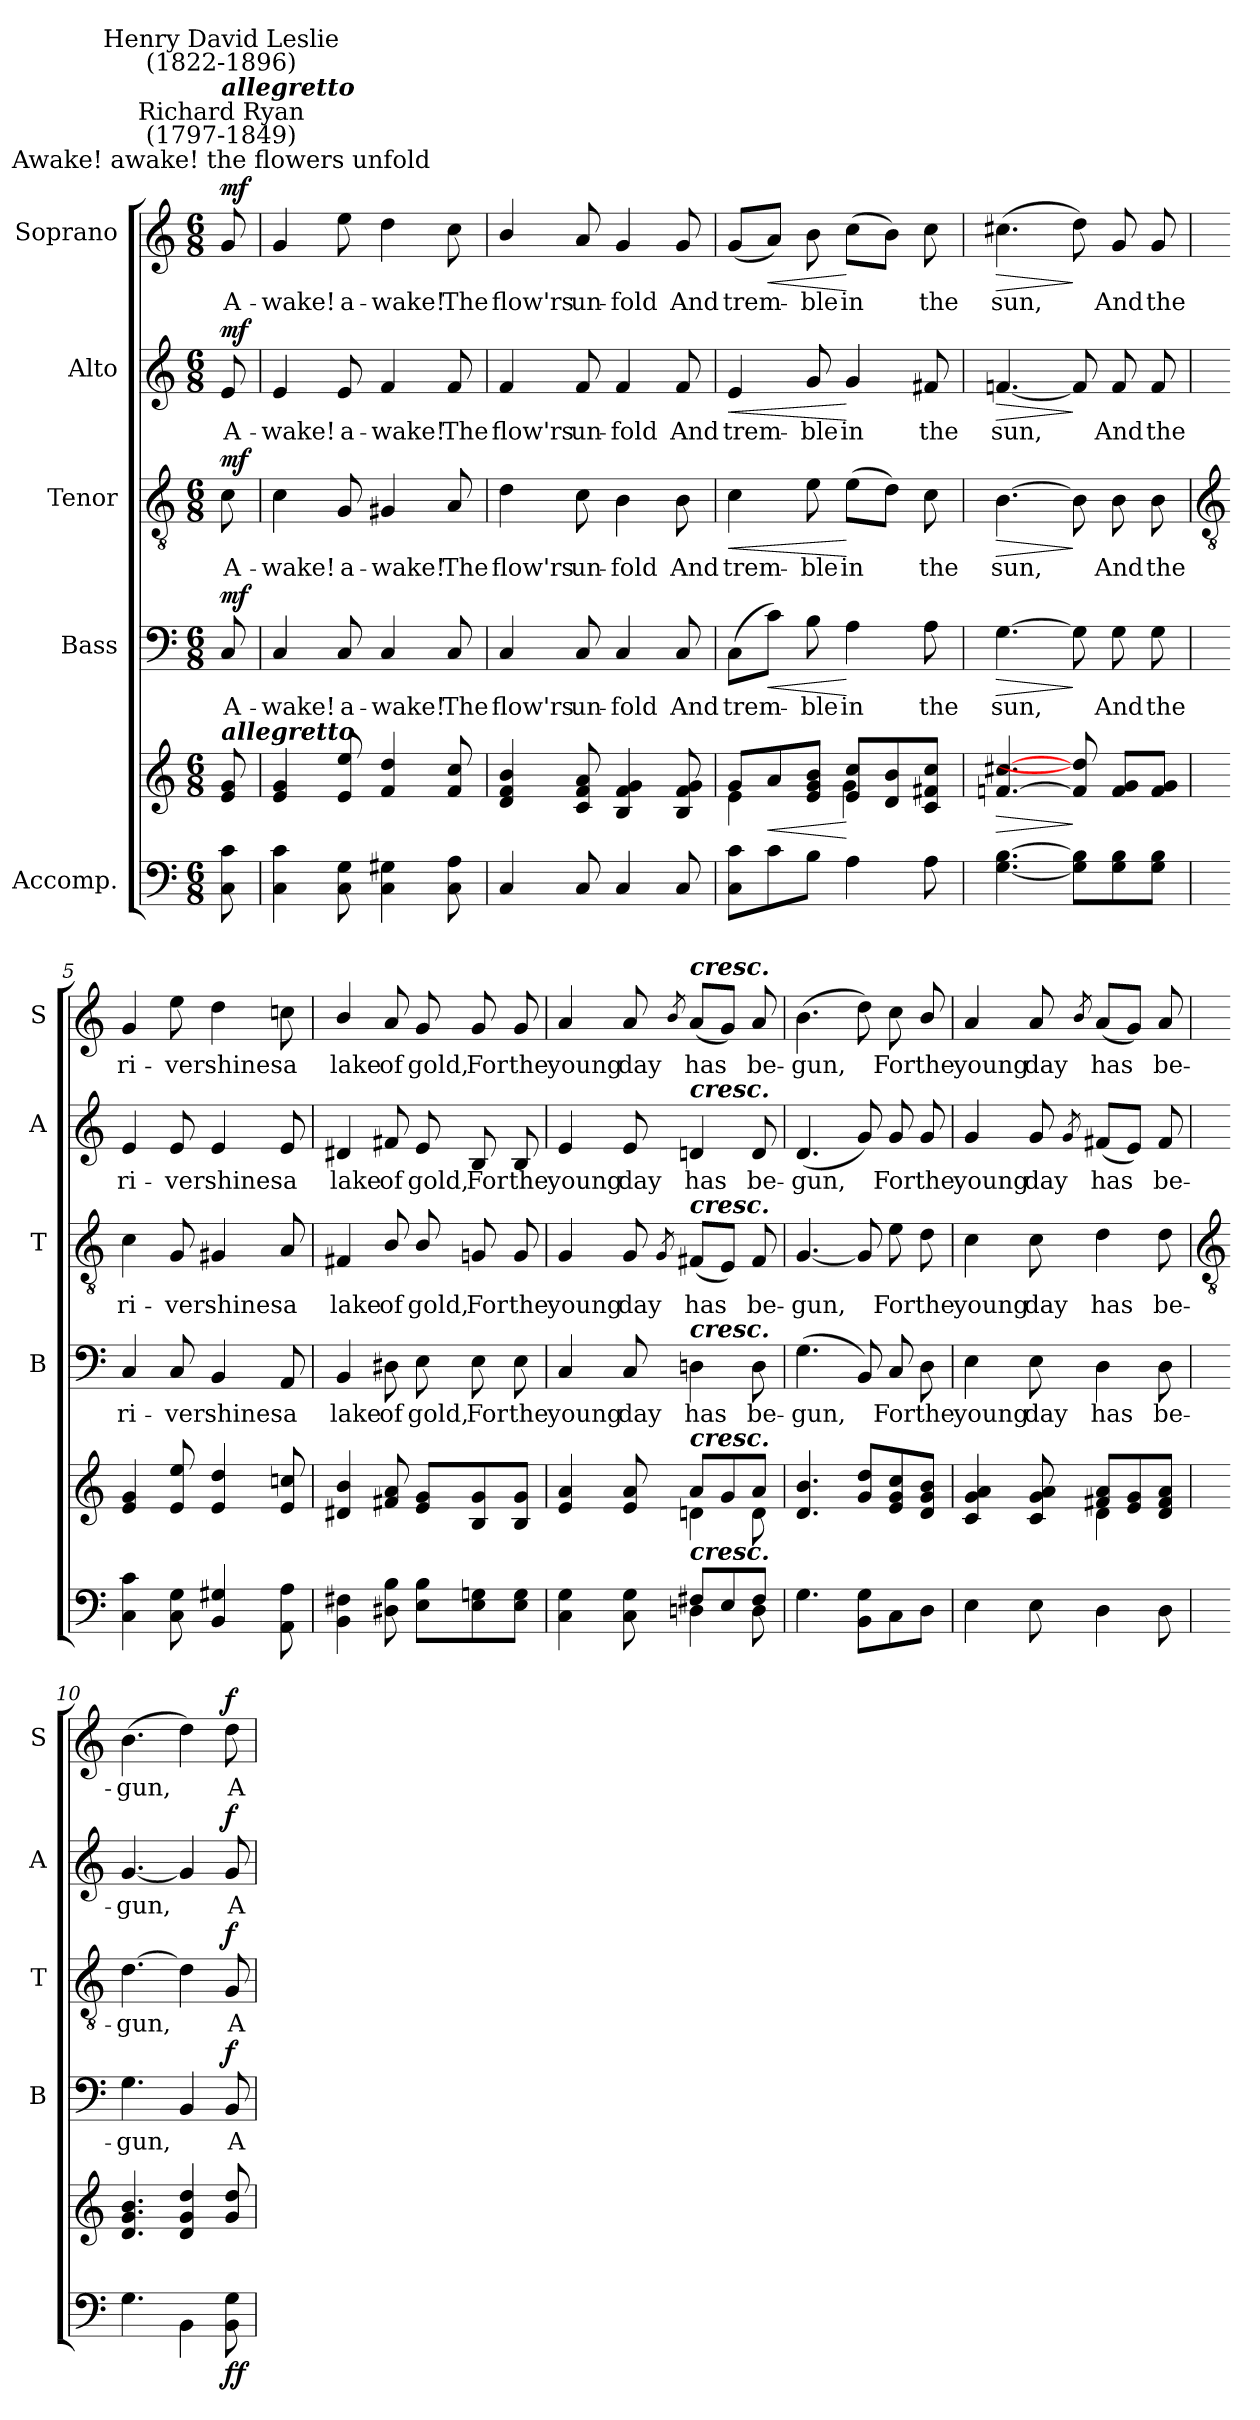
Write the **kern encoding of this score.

**kern	**kern	**dynam	**kern	**text	**dynam	**kern	**text	**dynam	**kern	**text	**dynam	**kern	**text	**dynam
*part5	*part5	*part5	*part4	*part4	*part4	*part3	*part3	*part3	*part2	*part2	*part2	*part1	*part1	*part1
*staff6	*staff5	*staff5/6	*staff4	*staff4	*staff4	*staff3	*staff3	*staff3	*staff2	*staff2	*staff2	*staff1	*staff1	*staff1
*I"Accomp.	*	*	*I"Bass	*	*	*I"Tenor	*	*	*I"Alto	*	*	*I"Soprano	*	*
*	*	*	*I'B	*	*	*I'T	*	*	*I'A	*	*	*I'S	*	*
*clefF4	*clefG2	*	*clefF4	*	*	*clefGv2	*	*	*clefG2	*	*	*clefG2	*	*
*k[]	*k[]	*	*k[]	*	*	*k[]	*	*	*k[]	*	*	*k[]	*	*
*C:	*C:	*	*C:	*	*	*C:	*	*	*C:	*	*	*C:	*	*
*M6/8	*M6/8	*	*M6/8	*	*	*M6/8	*	*	*M6/8	*	*	*M6/8	*	*
*MM84	*MM84	*	*MM84	*	*	*MM84	*	*	*MM84	*	*	*MM84	*	*
=	=	=	=	=	=	=	=	=	=	=	=	=	=	=
*	*^	*	*	*	*	*	*	*	*	*	*	*	*	*
!	!	!	!	!	!	!	!	!	!	!	!	!	!LO:TX:a:cj:t=Awake! awake! the flowers unfold	!	!
!	!	!	!	!	!	!	!	!	!	!	!	!	!LO:TX:a:cj:t=Richard Ryan\n(1797-1849)	!	!
!	!	!	!	!	!	!	!	!	!	!	!	!	!LO:TX:a:Bi:t=allegretto	!	!
!	!	!	!	!	!	!	!	!	!	!	!	!	!LO:TX:a:cj:t=Henry David Leslie\n(1822-1896)	!	!
!	!LO:TX:a:Bi:t=allegretto	!	!	!	!	!	!	!	!	!	!	!	!	!	!
!	!	!	!LO:DY:b=2	!	!LO:LY:b	!	!	!LO:LY:b	!	!	!LO:LY:b	!	!	!LO:LY:b	!
!	!	!	!LO:DY:n=1:b	!	!	!LO:DY:b	!	!	!LO:DY:b	!	!	!LO:DY:b	!	!	!LO:DY:b
8C 8c	8e/ 8g/	8ryy	mf mf	8C	A-	mf	8c	A-	mf	8e	A-	mf	8g/	A-	mf
=1	=1	=1	=1	=1	=1	=1	=1	=1	=1	=1	=1	=1	=1	=1	=1
!	!	!LO:N:vis=1	!	!	!LO:LY:b	!	!	!LO:LY:b	!	!	!LO:LY:b	!	!	!LO:LY:b	!
4C 4c	4e/ 4g/	2.ryy	.	4C	-wake!	.	4c	-wake!	.	4e	-wake!	.	4g	-wake!	.
!	!	!	!	!	!LO:LY:b	!	!	!LO:LY:b	!	!	!LO:LY:b	!	!	!LO:LY:b	!
8C 8G	8e/ 8ee/	.	.	8C	a-	.	8G	a-	.	8e	a-	.	8ee	a-	.
!	!	!	!	!	!LO:LY:b	!	!	!LO:LY:b	!	!	!LO:LY:b	!	!	!LO:LY:b	!
4C 4G#X	4f/ 4dd/	.	.	4C	-wake!	.	4G#X	-wake!	.	4f	-wake!	.	4dd	-wake!	.
!	!	!	!	!	!LO:LY:b	!	!	!LO:LY:b	!	!	!LO:LY:b	!	!	!LO:LY:b	!
8C 8A	8f/ 8cc/	.	.	8C	The	.	8A	The	.	8f	The	.	8cc	The	.
=2	=2	=2	=2	=2	=2	=2	=2	=2	=2	=2	=2	=2	=2	=2	=2
!	!	!LO:N:vis=1	!	!	!LO:LY:b	!	!	!LO:LY:b	!	!	!LO:LY:b	!	!	!LO:LY:b	!
4C	4d/ 4f/ 4b/	2.ryy	.	4C	flow'rs	.	4d	flow'rs	.	4f	flow'rs	.	4b/	flow'rs	.
!	!	!	!	!	!LO:LY:b	!	!	!LO:LY:b	!	!	!LO:LY:b	!	!	!LO:LY:b	!
8C	8c/ 8f/ 8a/	.	.	8C	un-	.	8c	un-	.	8f	un-	.	8a	un-	.
!	!	!	!	!	!LO:LY:b	!	!	!LO:LY:b	!	!	!LO:LY:b	!	!	!LO:LY:b	!
4C	4B/ 4f/ 4g/	.	.	4C	-fold	.	4B	-fold	.	4f	-fold	.	4g	-fold	.
!	!	!	!	!	!LO:LY:b	!	!	!LO:LY:b	!	!	!LO:LY:b	!	!	!LO:LY:b	!
8C	8B/ 8f/ 8g/	.	.	8C	And	.	8B	And	.	8f	And	.	8g	And	.
=3	=3	=3	=3	=3	=3	=3	=3	=3	=3	=3	=3	=3	=3	=3	=3
!	!	!	!	!	!LO:LY:b	!	!	!LO:LY:b	!LO:HP:b	!	!LO:LY:b	!LO:HP:b	!	!LO:LY:b	!
8C 8cL	8g/L	4e\	.	(8CL	trem-	.	4c	trem-	<	4e	trem-	<	(<8gL	trem-	.
!	!	!	!LO:HP:b	!	!	!LO:HP:b	!	!	!	!	!	!	!	!	!LO:HP:b
8c	8a/	.	<	8cJ)	.	<	.	.	.	.	.	.	8aJ)	.	<
!	!	!	!	!	!LO:LY:b	!	!	!LO:LY:b	!	!	!LO:LY:b	!	!	!LO:LY:b	!
8BJ	8e/ 8g/ 8b/J	8ryy	.	8B	ble	.	8e	-ble	.	8g	-ble	.	8b	ble	.
!	!	!	!	!	!LO:LY:b	!	!	!LO:LY:b	!	!	!LO:LY:b	!	!	!LO:LY:b	!
4A	8e/ 8cc/L	4g\	[	4A	in	[	(>8eL	in	[	4g	in	[	(>8ccL	in	[
.	8d/ 8b/	.	.	.	.	.	8dJ)	.	.	.	.	.	8bJ)	.	.
!	!	!	!	!	!LO:LY:b	!	!	!LO:LY:b	!	!	!LO:LY:b	!	!	!LO:LY:b	!
8A	8c/ 8f#X/ 8cc/J	8ryy	.	8A	the	.	8c	the	.	8f#X	the	.	8cc	the	.
=4	=4	=4	=4	=4	=4	=4	=4	=4	=4	=4	=4	=4	=4	=4	=4
!	!	!LO:N:vis=1	!LO:HP:b	!	!LO:LY:b	!LO:HP:b	!	!LO:LY:b	!LO:HP:b	!	!LO:LY:b	!LO:HP:b	!	!LO:LY:b	!LO:HP:b
[4.G [4.B	[4.fn/ [4.cc#X/	2.ryy	>	[4.G	sun,	>	[4.B	sun,	>	[4.fn	sun,	>	(>4.cc#X	sun,	>
8G] 8B]L	8f/] 8dd/]	.	]	8G]	.	]	8B]	.	]	8f]	.	]	8dd)	.	]
!	!	!	!	!	!LO:LY:b	!	!	!LO:LY:b	!	!	!LO:LY:b	!	!	!LO:LY:b	!
8G 8B	8f/ 8g/L	.	.	8G	And	.	8B	And	.	8f	And	.	8g	And	.
!	!	!	!	!	!LO:LY:b	!	!	!LO:LY:b	!	!	!LO:LY:b	!	!	!LO:LY:b	!
8G 8BJ	8f/ 8g/J	.	.	8G	the	.	8B	the	.	8f	the	.	8g	the	.
!!LO:LB:g=z
=5	=5	=5	=5	=5	=5	=5	=5	=5	=5	=5	=5	=5	=5	=5	=5
*	*	*	*	*	*	*	*clefGv2	*	*	*	*	*	*	*	*
!LO:N:vis=1	!	!LO:N:vis=1	!	!	!LO:LY:b	!	!	!LO:LY:b	!	!	!LO:LY:b	!	!	!LO:LY:b	!
*^	*	*	*	*	*	*	*	*	*	*	*	*	*	*	*
2.ryy	4C\ 4c\	4e/ 4g/	2.ryy	.	4C	ri-	.	4c	ri-	.	4e	ri-	.	4g	ri-	.
!	!	!	!	!	!	!LO:LY:b	!	!	!LO:LY:b	!	!	!LO:LY:b	!	!	!LO:LY:b	!
.	8C\ 8G\	8e/ 8ee/	.	.	8C	-ver	.	8G	-ver	.	8e	-ver	.	8ee	-ver	.
!	!	!	!	!	!	!LO:LY:b	!	!	!LO:LY:b	!	!	!LO:LY:b	!	!	!LO:LY:b	!
.	4BB/ 4G#X/	4e/ 4dd/	.	.	4BB	shines	.	4G#X	shines	.	4e	shines	.	4dd	shines	.
!	!	!	!	!	!	!LO:LY:b	!	!	!LO:LY:b	!	!	!LO:LY:b	!	!	!LO:LY:b	!
.	8AA\ 8A\	8e/ 8ccn/	.	.	8AA	a	.	8A	a	.	8e	a	.	8ccn	a	.
=6	=6	=6	=6	=6	=6	=6	=6	=6	=6	=6	=6	=6	=6	=6	=6	=6
!LO:N:vis=1	!	!	!LO:N:vis=1	!	!	!LO:LY:b	!	!	!LO:LY:b	!	!	!LO:LY:b	!	!	!LO:LY:b	!
2.ryy	4BB\ 4F#X\	4d#X/ 4b/	2.ryy	.	4BB	lake	.	4F#X	lake	.	4d#X	lake	.	4b/	lake	.
!	!	!	!	!	!	!LO:LY:b	!	!	!LO:LY:b	!	!	!LO:LY:b	!	!	!LO:LY:b	!
.	8D#X\ 8B\	8f#X/ 8a/	.	.	8D#X	of	.	8B/	of	.	8f#X	of	.	8a	of	.
!	!	!	!	!	!	!LO:LY:b	!	!	!LO:LY:b	!	!	!LO:LY:b	!	!	!LO:LY:b	!
.	8E\ 8B\L	8e/ 8g/L	.	.	8E	gold,	.	8B/	gold,	.	8e	gold,	.	8g	gold,	.
!	!	!	!	!	!	!LO:LY:b	!	!	!LO:LY:b	!	!	!LO:LY:b	!	!	!LO:LY:b	!
.	8E\ 8Gn\	8B/ 8g/	.	.	8E	For	.	8Gn	For	.	8B	For	.	8g	For	.
!	!	!	!	!	!	!LO:LY:b	!	!	!LO:LY:b	!	!	!LO:LY:b	!	!	!LO:LY:b	!
.	8E\ 8G\J	8B/ 8g/J	.	.	8E	the	.	8G	the	.	8B	the	.	8g	the	.
=7	=7	=7	=7	=7	=7	=7	=7	=7	=7	=7	=7	=7	=7	=7	=7	=7
!	!	!	!	!	!	!LO:LY:b	!	!	!LO:LY:b	!	!	!LO:LY:b	!	!	!LO:LY:b	!
4.ryy	4C\ 4G\	4e/ 4a/	4.ryy	.	4C	young	.	4G	young	.	4e	young	.	4a	young	.
!	!	!	!	!	!	!LO:LY:b	!	!	!LO:LY:b	!	!	!LO:LY:b	!	!	!LO:LY:b	!
.	8C\ 8G\	8e/ 8a/	.	.	8C	day	.	8G	day	.	8e	day	.	8a	day	.
.	.	.	.	.	.	.	.	8qG	.	.	.	.	.	8qb/	.	.
!	!	!	!	!	!	!	!	!	!	!	!	!	!	!LO:TX:a:Bi:t=cresc.	!	!
!	!	!	!	!	!	!	!	!	!	!	!LO:TX:a:Bi:t=cresc.	!	!	!	!	!
!	!	!	!	!	!	!	!	!LO:TX:a:Bi:t=cresc.	!	!	!	!	!	!	!	!
!	!	!	!	!	!LO:TX:a:Bi:t=cresc.	!	!	!	!	!	!	!	!	!	!	!
!	!	!LO:TX:a:Bi:t=cresc.	!	!	!	!	!	!	!	!	!	!	!	!	!	!
!LO:TX:a:Bi:t=cresc.	!	!	!	!	!	!	!	!	!	!	!	!	!	!	!	!
!	!	!	!	!	!	!LO:LY:b	!	!	!LO:LY:b	!	!	!LO:LY:b	!	!	!LO:LY:b	!
8F#X/L	4Dn\	8a/L	4dn\	.	4Dn	has	.	(<8F#XL	has	.	4dn	has	.	(<8aL	has	.
8E/	.	8g/	.	.	.	.	.	8EJ)	.	.	.	.	.	8gJ)	.	.
!	!	!	!	!	!	!LO:LY:b	!	!	!LO:LY:b	!	!	!LO:LY:b	!	!	!LO:LY:b	!
8F#/J	8D\	8a/J	8d\	.	8D	be-	.	8F#	be-	.	8d	be-	.	8a	be-	.
=8	=8	=8	=8	=8	=8	=8	=8	=8	=8	=8	=8	=8	=8	=8	=8	=8
!	!	!	!LO:N:vis=1	!	!	!LO:LY:b	!	!	!LO:LY:b	!	!	!LO:LY:b	!	!	!LO:LY:b	!
*v	*v	*	*	*	*	*	*	*	*	*	*	*	*	*	*	*
4.G\	4.d/ 4.b/	2.ryy	.	(<4.G	-gun,	.	[4.G	-gun,	.	(<4.d	-gun,	.	(>4.b	-gun,	.
8BB\ 8G\L	8g/ 8dd/L	.	.	8BB)	.	.	8G]	.	.	8g)	.	.	8dd)	.	.
!	!	!	!	!	!LO:LY:b	!	!	!LO:LY:b	!	!	!LO:LY:b	!	!	!LO:LY:b	!
8C\	8e/ 8g/ 8cc/	.	.	8C	For	.	8e	For	.	8g	For	.	8cc	For	.
!	!	!	!	!	!LO:LY:b	!	!	!LO:LY:b	!	!	!LO:LY:b	!	!	!LO:LY:b	!
8D\J	8d/ 8g/ 8b/J	.	.	8D	the	.	8d	the	.	8g	the	.	8b/	the	.
=9	=9	=9	=9	=9	=9	=9	=9	=9	=9	=9	=9	=9	=9	=9	=9
!	!	!	!	!	!LO:LY:b	!	!	!LO:LY:b	!	!	!LO:LY:b	!	!	!LO:LY:b	!
4E\	4c/ 4g/ 4a/	4.ryy	.	4E	young	.	4c	young	.	4g	young	.	4a	young	.
!	!	!	!	!	!LO:LY:b	!	!	!LO:LY:b	!	!	!LO:LY:b	!	!	!LO:LY:b	!
8E\	8c/ 8g/ 8a/	.	.	8E	day	.	8c	day	.	8g	day	.	8a	day	.
.	.	.	.	.	.	.	.	.	.	8qg	.	.	8qb/	.	.
!	!	!	!	!	!LO:LY:b	!	!	!LO:LY:b	!	!	!LO:LY:b	!	!	!LO:LY:b	!
4D\	8f#X/ 8a/L	4d\	.	4D	has	.	4d	has	.	(<8f#XL	has	.	(<8aL	has	.
.	8e/ 8g/	.	.	.	.	.	.	.	.	8eJ)	.	.	8gJ)	.	.
!	!	!	!	!	!LO:LY:b	!	!	!LO:LY:b	!	!	!LO:LY:b	!	!	!LO:LY:b	!
8D\	8d/ 8f#/ 8a/J	8ryy	.	8D	be-	.	8d	be-	.	8f#	be-	.	8a	be-	.
!!LO:LB:g=z
=10	=10	=10	=10	=10	=10	=10	=10	=10	=10	=10	=10	=10	=10	=10	=10
*	*	*	*	*	*	*	*clefGv2	*	*	*	*	*	*	*	*
!LO:N:vis=1	!	!LO:N:vis=1	!	!	!LO:LY:b	!	!	!LO:LY:b	!	!	!LO:LY:b	!	!	!LO:LY:b	!
*^	*	*	*	*	*	*	*	*	*	*	*	*	*	*	*
2.ryy	4.G	4.d 4.g 4.b	2.ryy	.	4.G	-gun,	.	[4.d	-gun,	.	[4.g	-gun,	.	(>4.b	-gun,	.
.	4BB	4d 4g 4dd	.	.	4BB	.	.	4d]	.	.	4g]	.	.	4dd)	.	.
!	!	!	!	!LO:DY:b=2	!	!LO:LY:b	!	!	!LO:LY:b	!	!	!LO:LY:b	!	!	!LO:LY:b	!
!	!	!	!	!LO:DY:n=1:b	!	!	!LO:DY:b	!	!	!LO:DY:b	!	!	!LO:DY:b	!	!	!LO:DY:b
.	8BB 8G	8g 8dd	.	f f	8BB	A-	f	8G	A-	f	8g	A-	f	8dd	A-	f
*v	*v	*	*	*	*	*	*	*	*	*	*	*	*	*	*	*
*	*v	*v	*	*	*	*	*	*	*	*	*	*	*	*	*
=	=	=	=	=	=	=	=	=	=	=	=	=	=	=
*-	*-	*-	*-	*-	*-	*-	*-	*-	*-	*-	*-	*-	*-	*-
